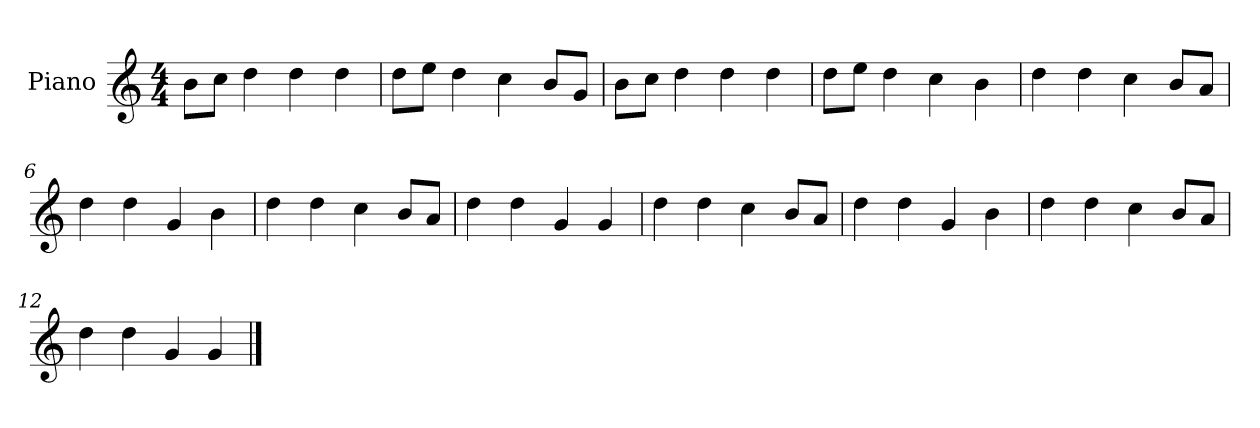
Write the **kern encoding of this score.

**kern
*part1
*staff1
*I"Piano
*I'P-no
*clefG2
*k[]
*M4/4
*MM90
=1
8b\L
8cc\J
4dd\
4dd\
4dd\
=2
8dd\L
8ee\J
4dd\
4cc\
8b/L
8g/J
=3
8b\L
8cc\J
4dd\
4dd\
4dd\
=4
8dd\L
8ee\J
4dd\
4cc\
4b\
=5
4dd\
4dd\
4cc\
8b/L
8a/J
=6
4dd\
4dd\
4g/
4b\
=7
4dd\
4dd\
4cc\
8b/L
8a/J
!!LO:LB:g=z
=8
4dd\
4dd\
4g/
4g/
=9
4dd\
4dd\
4cc\
8b/L
8a/J
=10
4dd\
4dd\
4g/
4b\
=11
4dd\
4dd\
4cc\
8b/L
8a/J
=12
4dd\
4dd\
4g/
4g/
==
*-
